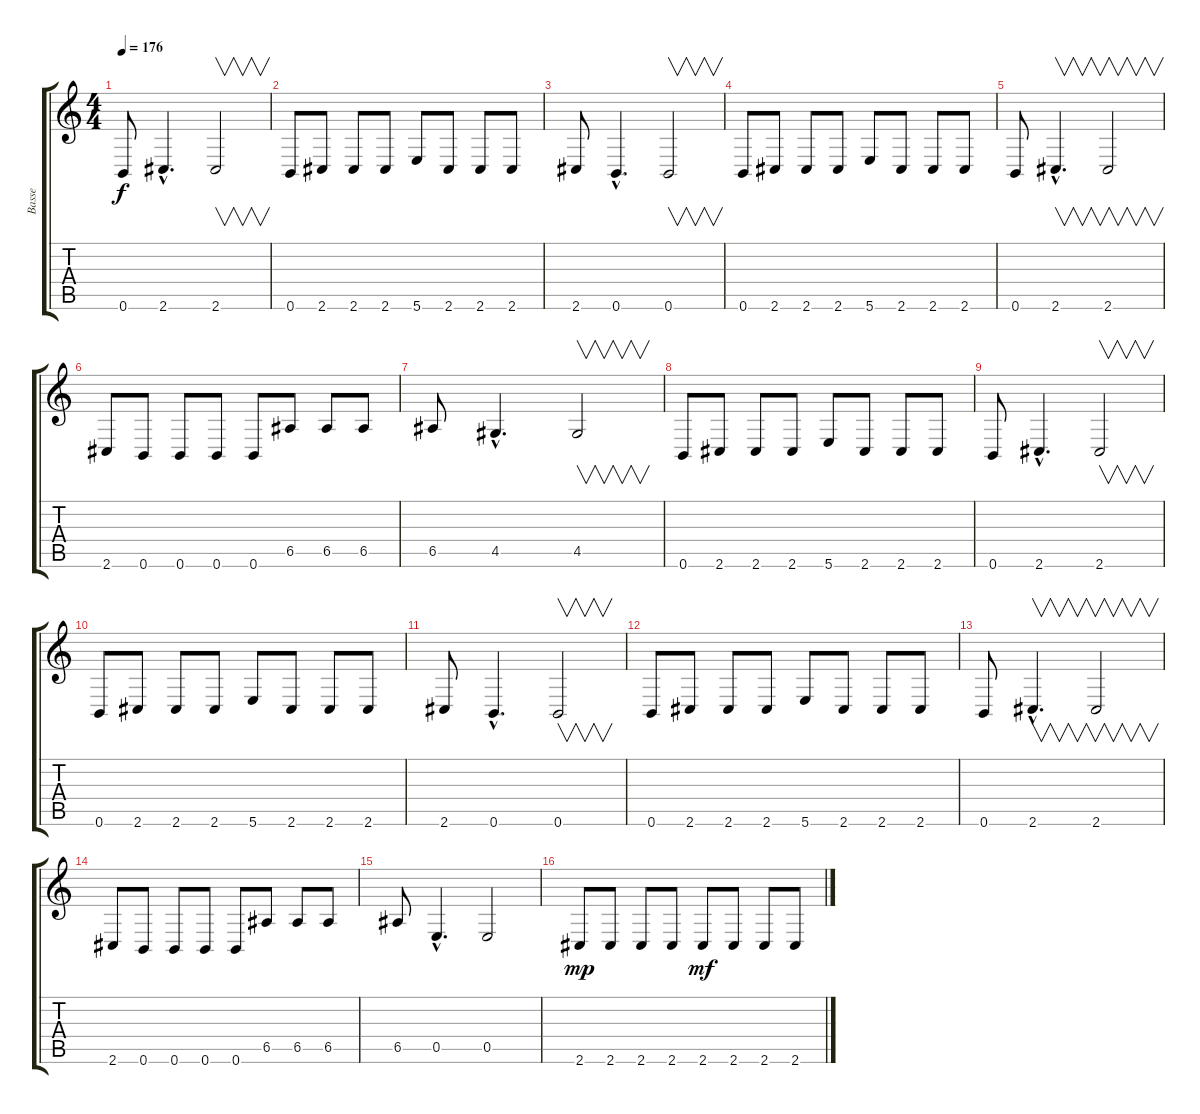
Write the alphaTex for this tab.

\track ("Basse" "Basse") {instrument electricbassfinger}
\staff {score tabs}
\tuning (E4 B3 G3 D3 E2 B1) {hide}
\ts (4 4)
\tempo 176
\clef g2
\ks c
0.6.8{dy f} 2.6{hac}.4{d} 2.6.2{v} |
0.6.8 2.6.8 2.6.8 2.6.8 5.6.8 2.6.8 2.6.8 2.6.8 |
2.6.8 0.6{hac}.4{d} 0.6.2{v} |
0.6.8 2.6.8 2.6.8 2.6.8 5.6.8 2.6.8 2.6.8 2.6.8 |
0.6.8 2.6{hac}.4{v d} 2.6.2{v} |
2.6.8 0.6.8 0.6.8 0.6.8 0.6.8 6.5.8 6.5.8 6.5.8 |
6.5.8 4.5{hac}.4{d} 4.5.2{v} |
0.6.8 2.6.8 2.6.8 2.6.8 5.6.8 2.6.8 2.6.8 2.6.8 |
0.6.8 2.6{hac}.4{d} 2.6.2{v} |
0.6.8 2.6.8 2.6.8 2.6.8 5.6.8 2.6.8 2.6.8 2.6.8 |
2.6.8 0.6{hac}.4{d} 0.6.2{v} |
0.6.8 2.6.8 2.6.8 2.6.8 5.6.8 2.6.8 2.6.8 2.6.8 |
0.6.8 2.6{hac}.4{v d} 2.6.2{v} |
2.6.8 0.6.8 0.6.8 0.6.8 0.6.8 6.5.8 6.5.8 6.5.8 |
6.5.8 0.5{hac}.4{d} 0.5.2 |
2.6.8{dy mp} 2.6.8 2.6.8 2.6.8 2.6.8{dy mf} 2.6.8 2.6.8 2.6.8
